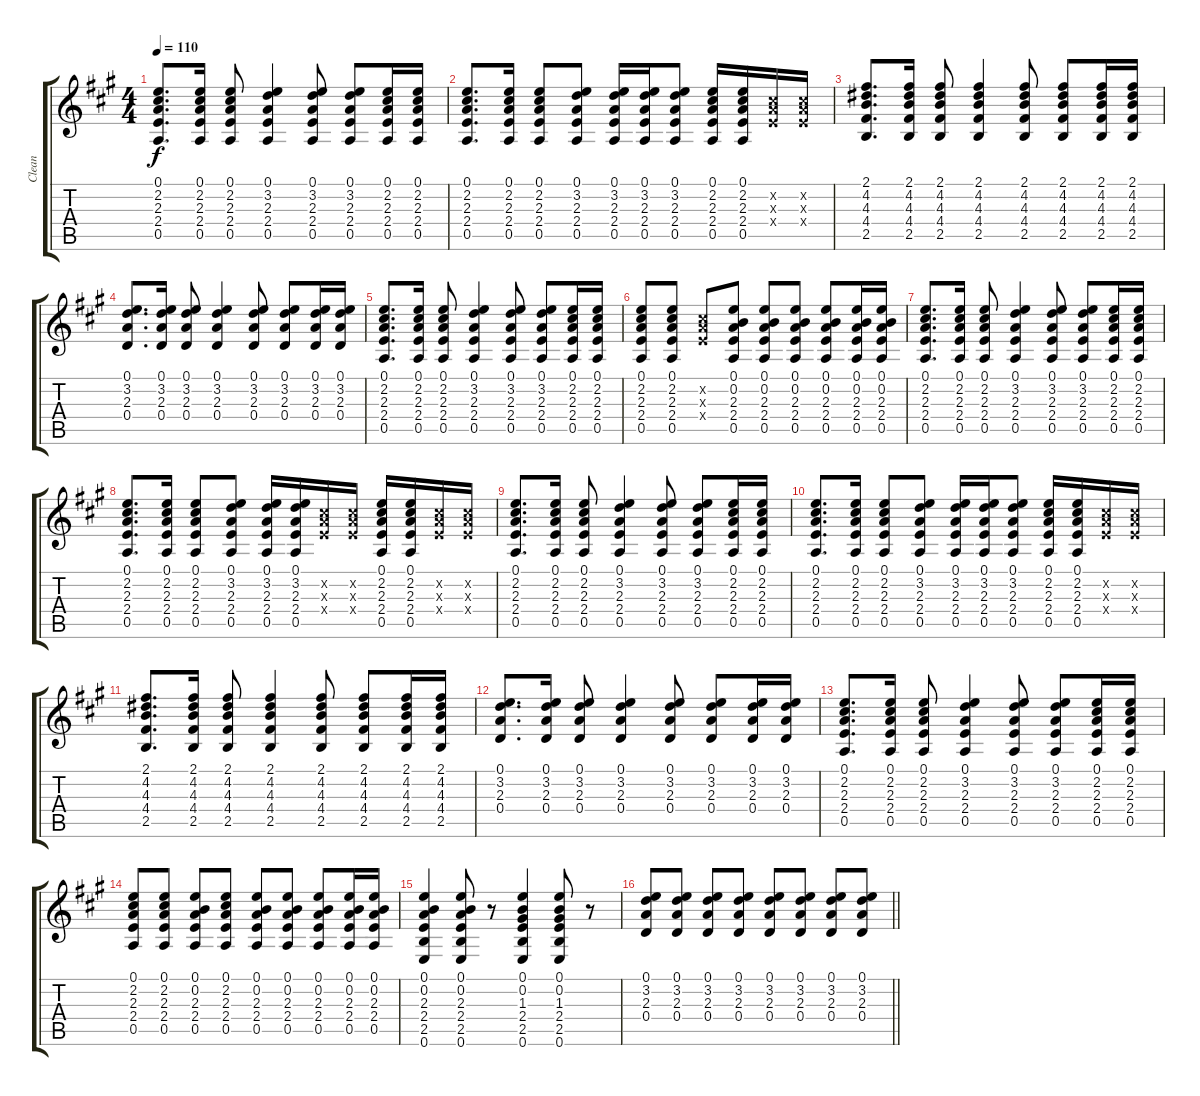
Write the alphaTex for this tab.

\track ("Clean" "Clean") {instrument electricguitarclean}
\staff {score tabs}
\tuning (E4 B3 G3 D3 A2 E2) {hide}
\ts (4 4)
\tempo 110
\clef g2
\ks a
(0.1 2.2 2.3 2.4 0.5).8{d dy f} (0.1 2.2 2.3 2.4 0.5).16 (0.1 2.2 2.3 2.4 0.5).8 (0.1 3.2 2.3 2.4 0.5).4 (0.1 3.2 2.3 2.4 0.5).8 (0.1 3.2 2.3 2.4 0.5).8 (0.1 2.2 2.3 2.4 0.5).16 (0.1 2.2 2.3 2.4 0.5).16 |
(0.1 2.2 2.3 2.4 0.5).8{d} (0.1 2.2 2.3 2.4 0.5).16 (0.1 2.2 2.3 2.4 0.5).8 (0.1 3.2 2.3 2.4 0.5).8 (0.1 3.2 2.3 2.4 0.5).16 (0.1 3.2 2.3 2.4 0.5).16 (0.1 3.2 2.3 2.4 0.5).8 (0.1 2.2 2.3 2.4 0.5).16 (0.1 2.2 2.3 2.4 0.5).16 (2.2{x} 2.3{x} 2.4{x}).16 (2.2{x} 2.3{x} 2.4{x}).16 |
(2.1 4.2 4.3 4.4 2.5).8{d} (2.1 4.2 4.3 4.4 2.5).16 (2.1 4.2 4.3 4.4 2.5).8 (2.1 4.2 4.3 4.4 2.5).4 (2.1 4.2 4.3 4.4 2.5).8 (2.1 4.2 4.3 4.4 2.5).8 (2.1 4.2 4.3 4.4 2.5).16 (2.1 4.2 4.3 4.4 2.5).16 |
(0.1 3.2 2.3 0.4).8{d} (0.1 3.2 2.3 0.4).16 (0.1 3.2 2.3 0.4).8 (0.1 3.2 2.3 0.4).4 (0.1 3.2 2.3 0.4).8 (0.1 3.2 2.3 0.4).8 (0.1 3.2 2.3 0.4).16 (0.1 3.2 2.3 0.4).16 |
(0.1 2.2 2.3 2.4 0.5).8{d} (0.1 2.2 2.3 2.4 0.5).16 (0.1 2.2 2.3 2.4 0.5).8 (0.1 3.2 2.3 2.4 0.5).4 (0.1 3.2 2.3 2.4 0.5).8 (0.1 3.2 2.3 2.4 0.5).8 (0.1 2.2 2.3 2.4 0.5).16 (0.1 2.2 2.3 2.4 0.5).16 |
(0.1 2.2 2.3 2.4 0.5).8 (0.1 2.2 2.3 2.4 0.5).8 (2.2{x} 2.3{x} 2.4{x}).8 (0.1 0.2 2.3 2.4 0.5).8 (0.1 0.2 2.3 2.4 0.5).8 (0.1 0.2 2.3 2.4 0.5).8 (0.1 0.2 2.3 2.4 0.5).8 (0.1 0.2 2.3 2.4 0.5).16 (0.1 0.2 2.3 2.4 0.5).16 |
(0.1 2.2 2.3 2.4 0.5).8{d} (0.1 2.2 2.3 2.4 0.5).16 (0.1 2.2 2.3 2.4 0.5).8 (0.1 3.2 2.3 2.4 0.5).4 (0.1 3.2 2.3 2.4 0.5).8 (0.1 3.2 2.3 2.4 0.5).8 (0.1 2.2 2.3 2.4 0.5).16 (0.1 2.2 2.3 2.4 0.5).16 |
(0.1 2.2 2.3 2.4 0.5).8{d} (0.1 2.2 2.3 2.4 0.5).16 (0.1 2.2 2.3 2.4 0.5).8 (0.1 3.2 2.3 2.4 0.5).8 (0.1 3.2 2.3 2.4 0.5).16 (0.1 3.2 2.3 2.4 0.5).16 (2.2{x} 2.3{x} 2.4{x}).16 (2.2{x} 2.3{x} 2.4{x}).16 (0.1 2.2 2.3 2.4 0.5).16 (0.1 2.2 2.3 2.4 0.5).16 (2.2{x} 2.3{x} 2.4{x}).16 (2.2{x} 2.3{x} 2.4{x}).16 |
(0.1 2.2 2.3 2.4 0.5).8{d} (0.1 2.2 2.3 2.4 0.5).16 (0.1 2.2 2.3 2.4 0.5).8 (0.1 3.2 2.3 2.4 0.5).4 (0.1 3.2 2.3 2.4 0.5).8 (0.1 3.2 2.3 2.4 0.5).8 (0.1 2.2 2.3 2.4 0.5).16 (0.1 2.2 2.3 2.4 0.5).16 |
(0.1 2.2 2.3 2.4 0.5).8{d} (0.1 2.2 2.3 2.4 0.5).16 (0.1 2.2 2.3 2.4 0.5).8 (0.1 3.2 2.3 2.4 0.5).8 (0.1 3.2 2.3 2.4 0.5).16 (0.1 3.2 2.3 2.4 0.5).16 (0.1 3.2 2.3 2.4 0.5).8 (0.1 2.2 2.3 2.4 0.5).16 (0.1 2.2 2.3 2.4 0.5).16 (2.2{x} 2.3{x} 2.4{x}).16 (2.2{x} 2.3{x} 2.4{x}).16 |
(2.1 4.2 4.3 4.4 2.5).8{d} (2.1 4.2 4.3 4.4 2.5).16 (2.1 4.2 4.3 4.4 2.5).8 (2.1 4.2 4.3 4.4 2.5).4 (2.1 4.2 4.3 4.4 2.5).8 (2.1 4.2 4.3 4.4 2.5).8 (2.1 4.2 4.3 4.4 2.5).16 (2.1 4.2 4.3 4.4 2.5).16 |
(0.1 3.2 2.3 0.4).8{d} (0.1 3.2 2.3 0.4).16 (0.1 3.2 2.3 0.4).8 (0.1 3.2 2.3 0.4).4 (0.1 3.2 2.3 0.4).8 (0.1 3.2 2.3 0.4).8 (0.1 3.2 2.3 0.4).16 (0.1 3.2 2.3 0.4).16 |
(0.1 2.2 2.3 2.4 0.5).8{d} (0.1 2.2 2.3 2.4 0.5).16 (0.1 2.2 2.3 2.4 0.5).8 (0.1 3.2 2.3 2.4 0.5).4 (0.1 3.2 2.3 2.4 0.5).8 (0.1 3.2 2.3 2.4 0.5).8 (0.1 2.2 2.3 2.4 0.5).16 (0.1 2.2 2.3 2.4 0.5).16 |
(0.1 2.2 2.3 2.4 0.5).8 (0.1 2.2 2.3 2.4 0.5).8 (0.1 0.2 2.3 2.4 0.5).8 (0.1 2.2 2.3 2.4 0.5).8 (0.1 0.2 2.3 2.4 0.5).8 (0.1 0.2 2.3 2.4 0.5).8 (0.1 0.2 2.3 2.4 0.5).8 (0.1 0.2 2.3 2.4 0.5).16 (0.1 0.2 2.3 2.4 0.5).16 |
(0.1 0.2 2.3 2.4 2.5 0.6).4 (0.1 0.2 2.3 2.4 2.5 0.6).8 r.8 (0.1 0.2 1.3 2.4 2.5 0.6).4 (0.1 0.2 1.3 2.4 2.5 0.6).8 r.8 |
\barLineRight lightlight
(0.1 3.2 2.3 0.4).8 (0.1 3.2 2.3 0.4).8 (0.1 3.2 2.3 0.4).8 (0.1 3.2 2.3 0.4).8 (0.1 3.2 2.3 0.4).8 (0.1 3.2 2.3 0.4).8 (0.1 3.2 2.3 0.4).8 (0.1 3.2 2.3 0.4).8
